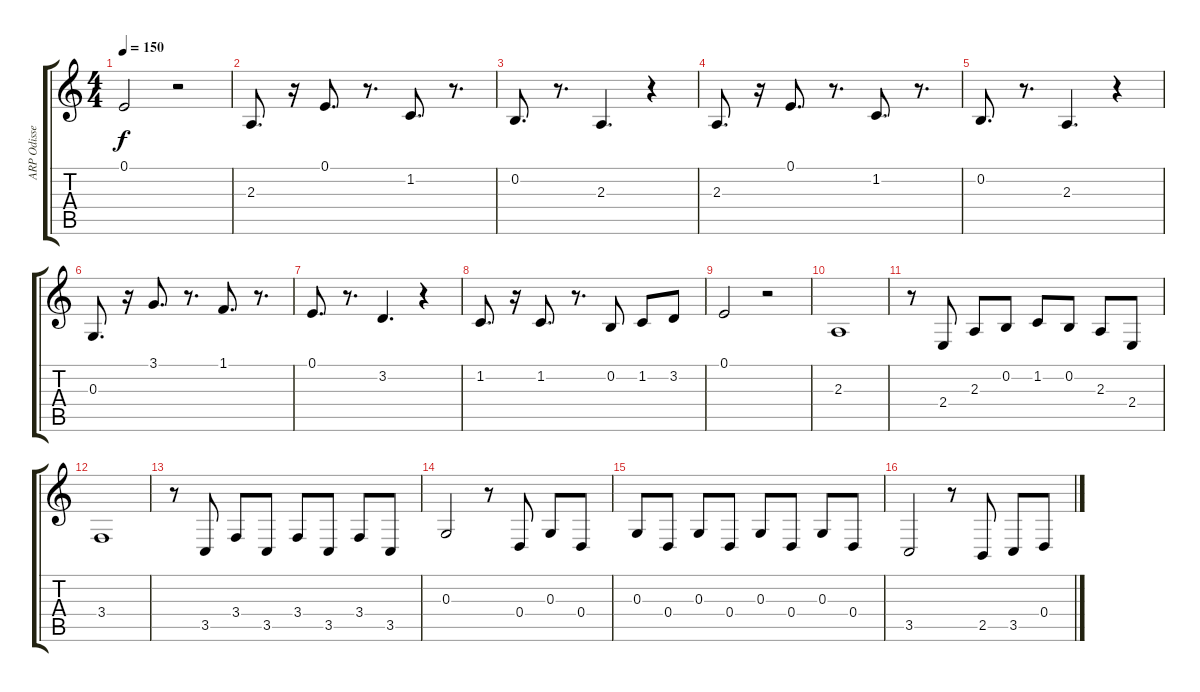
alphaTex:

\track ("ARP Odissey" "ARP Odisse") {instrument pad3polysynth}
\staff {score tabs}
\tuning (E4 B3 G3 D3 A2 E2) {hide}
\ts (4 4)
\tempo 150
\clef g2
\ks c
0.1.2{dy f} r.2 |
2.3.8{d} r.16 0.1.8{d} r.8{d} 1.2.8{d} r.8{d} |
0.2.8{d} r.8{d} 2.3.4{d} r.4 |
2.3.8{d} r.16 0.1.8{d} r.8{d} 1.2.8{d} r.8{d} |
0.2.8{d} r.8{d} 2.3.4{d} r.4 |
0.3.8{d} r.16 3.1.8{d} r.8{d} 1.1.8{d} r.8{d} |
0.1.8{d} r.8{d} 3.2.4{d} r.4 |
1.2.8{d} r.16 1.2.8{d} r.8{d} 0.2.8 1.2.8 3.2.8 |
0.1.2 r.2 |
2.3.1 |
r.8 2.4.8 2.3.8 0.2.8 1.2.8 0.2.8 2.3.8 2.4.8 |
3.4.1 |
r.8 3.5.8 3.4.8 3.5.8 3.4.8 3.5.8 3.4.8 3.5.8 |
0.3.2 r.8 0.4.8 0.3.8 0.4.8 |
0.3.8 0.4.8 0.3.8 0.4.8 0.3.8 0.4.8 0.3.8 0.4.8 |
3.5.2 r.8 2.5.8 3.5.8 0.4.8
